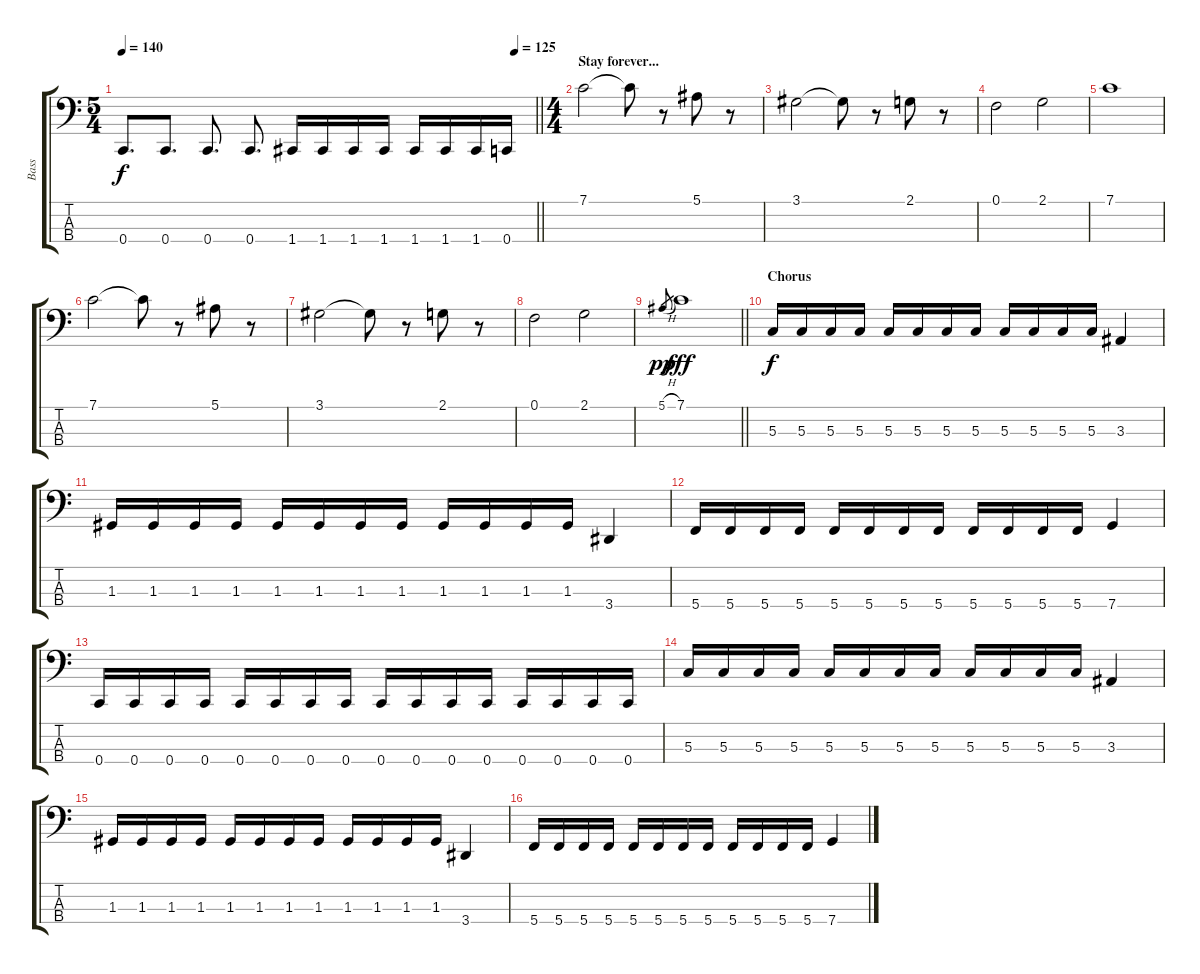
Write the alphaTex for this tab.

\track ("Bass" "Bass") {instrument electricbassfinger}
\staff {score tabs}
\tuning (F2 C2 G1 C1) {hide}
\ts (5 4)
\tempo 140
\tempo (125 0.95)
\clef f4
\barLineRight lightlight
\ks c
0.4.8{d dy f} 0.4.8{d} 0.4.8{d} 0.4.8{d} 1.4.16 1.4.16 1.4.16 1.4.16 1.4.16 1.4.16 1.4.16 0.4.16 |
\ts (4 4)
\section ("" "Stay forever...")
7.1.2 7.1{t}.8 r.8 5.1.8 r.8 |
3.1.2 3.1{t}.8 r.8 2.1.8 r.8 |
0.1.2 2.1.2 |
7.1.1 |
7.1.2 7.1{t}.8 r.8 5.1.8 r.8 |
3.1.2 3.1{t}.8 r.8 2.1.8 r.8 |
0.1.2 2.1.2 |
\barLineRight lightlight
5.1{h}.8{gr dy pp} 7.1.1{dy fff} |
\section ("" "Chorus")
5.3.16{dy f} 5.3.16 5.3.16 5.3.16 5.3.16 5.3.16 5.3.16 5.3.16 5.3.16 5.3.16 5.3.16 5.3.16 3.3.4 |
1.3.16 1.3.16 1.3.16 1.3.16 1.3.16 1.3.16 1.3.16 1.3.16 1.3.16 1.3.16 1.3.16 1.3.16 3.4.4 |
5.4.16 5.4.16 5.4.16 5.4.16 5.4.16 5.4.16 5.4.16 5.4.16 5.4.16 5.4.16 5.4.16 5.4.16 7.4.4 |
0.4.16 0.4.16 0.4.16 0.4.16 0.4.16 0.4.16 0.4.16 0.4.16 0.4.16 0.4.16 0.4.16 0.4.16 0.4.16 0.4.16 0.4.16 0.4.16 |
5.3.16 5.3.16 5.3.16 5.3.16 5.3.16 5.3.16 5.3.16 5.3.16 5.3.16 5.3.16 5.3.16 5.3.16 3.3.4 |
1.3.16 1.3.16 1.3.16 1.3.16 1.3.16 1.3.16 1.3.16 1.3.16 1.3.16 1.3.16 1.3.16 1.3.16 3.4.4 |
5.4.16 5.4.16 5.4.16 5.4.16 5.4.16 5.4.16 5.4.16 5.4.16 5.4.16 5.4.16 5.4.16 5.4.16 7.4.4
